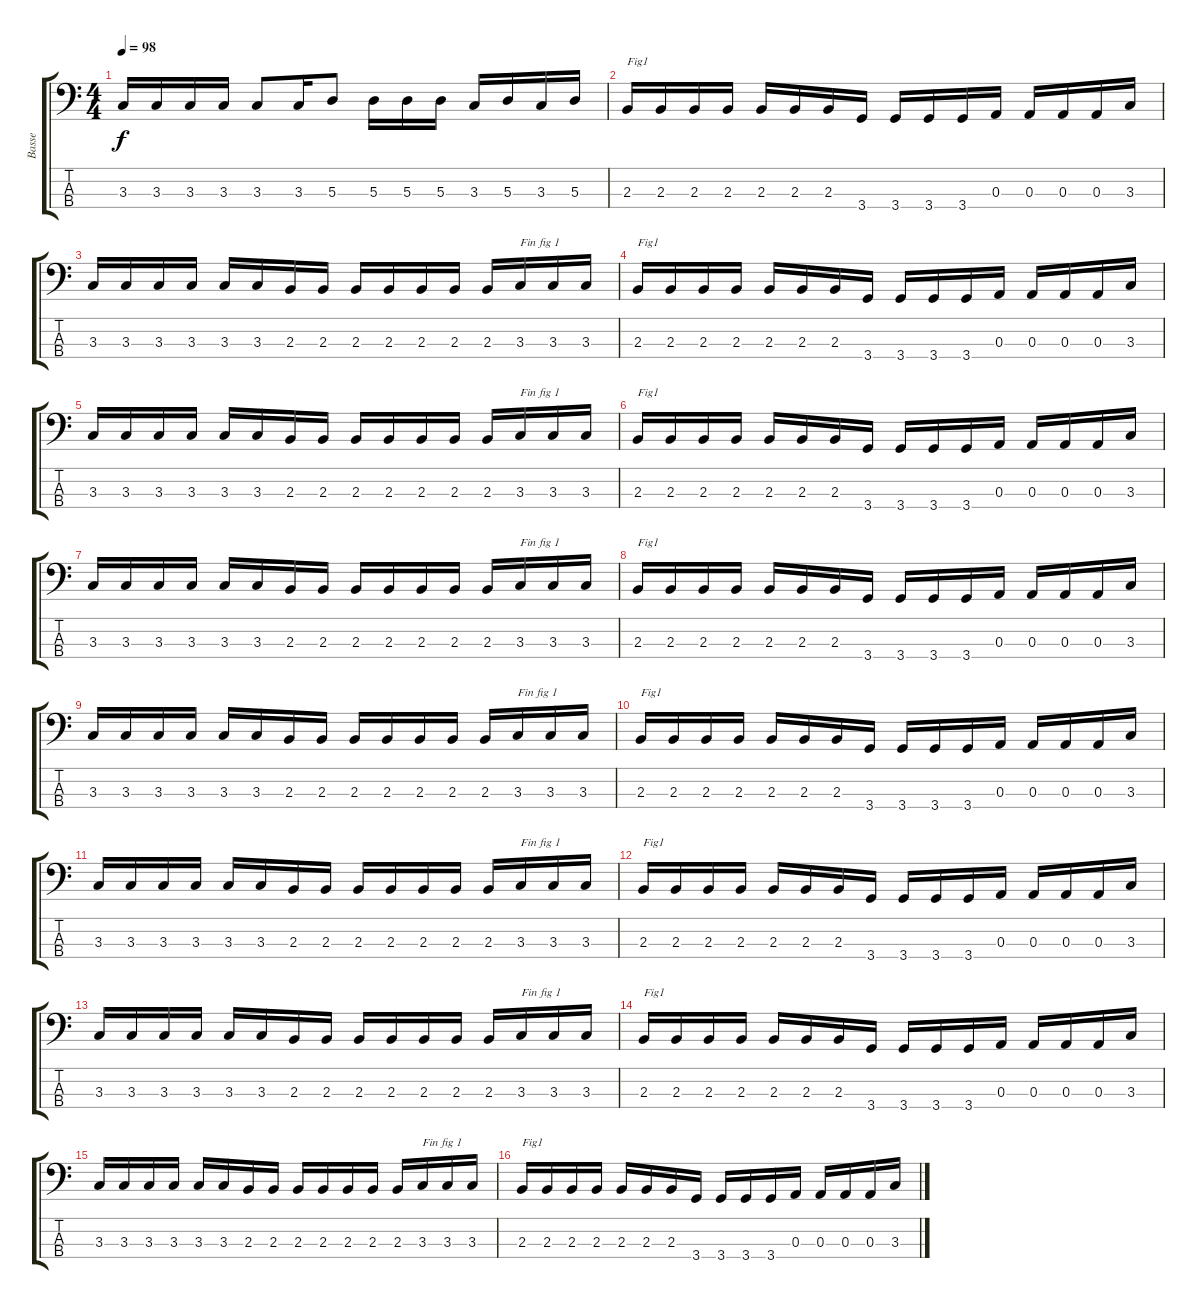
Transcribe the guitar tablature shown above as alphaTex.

\track ("Basse" "Basse") {instrument electricbassfinger}
\staff {score tabs}
\tuning (G2 D2 A1 E1) {hide}
\ts (4 4)
\tempo 98
\clef f4
\ks c
3.3{t}.16{dy f} 3.3.16 3.3.16 3.3.16 3.3.8 3.3.16 5.3.8 5.3.16 5.3.16 5.3.16 3.3.16 5.3.16 3.3.16 5.3.16 |
2.3.16{txt "Fig1"} 2.3.16 2.3.16 2.3.16 2.3.16 2.3.16 2.3.16 3.4.16 3.4.16 3.4.16 3.4.16 0.3.16 0.3.16 0.3.16 0.3.16 3.3.16 |
3.3.16 3.3.16 3.3.16 3.3.16 3.3.16 3.3.16 2.3.16 2.3.16 2.3.16 2.3.16 2.3.16 2.3.16 2.3.16 3.3.16{txt "Fin fig 1"} 3.3.16 3.3.16 |
2.3.16{txt "Fig1"} 2.3.16 2.3.16 2.3.16 2.3.16 2.3.16 2.3.16 3.4.16 3.4.16 3.4.16 3.4.16 0.3.16 0.3.16 0.3.16 0.3.16 3.3.16 |
3.3.16 3.3.16 3.3.16 3.3.16 3.3.16 3.3.16 2.3.16 2.3.16 2.3.16 2.3.16 2.3.16 2.3.16 2.3.16 3.3.16{txt "Fin fig 1"} 3.3.16 3.3.16 |
2.3.16{txt "Fig1"} 2.3.16 2.3.16 2.3.16 2.3.16 2.3.16 2.3.16 3.4.16 3.4.16 3.4.16 3.4.16 0.3.16 0.3.16 0.3.16 0.3.16 3.3.16 |
3.3.16 3.3.16 3.3.16 3.3.16 3.3.16 3.3.16 2.3.16 2.3.16 2.3.16 2.3.16 2.3.16 2.3.16 2.3.16 3.3.16{txt "Fin fig 1"} 3.3.16 3.3.16 |
2.3.16{txt "Fig1"} 2.3.16 2.3.16 2.3.16 2.3.16 2.3.16 2.3.16 3.4.16 3.4.16 3.4.16 3.4.16 0.3.16 0.3.16 0.3.16 0.3.16 3.3.16 |
3.3.16 3.3.16 3.3.16 3.3.16 3.3.16 3.3.16 2.3.16 2.3.16 2.3.16 2.3.16 2.3.16 2.3.16 2.3.16 3.3.16{txt "Fin fig 1"} 3.3.16 3.3.16 |
2.3.16{txt "Fig1"} 2.3.16 2.3.16 2.3.16 2.3.16 2.3.16 2.3.16 3.4.16 3.4.16 3.4.16 3.4.16 0.3.16 0.3.16 0.3.16 0.3.16 3.3.16 |
3.3.16 3.3.16 3.3.16 3.3.16 3.3.16 3.3.16 2.3.16 2.3.16 2.3.16 2.3.16 2.3.16 2.3.16 2.3.16 3.3.16{txt "Fin fig 1"} 3.3.16 3.3.16 |
2.3.16{txt "Fig1"} 2.3.16 2.3.16 2.3.16 2.3.16 2.3.16 2.3.16 3.4.16 3.4.16 3.4.16 3.4.16 0.3.16 0.3.16 0.3.16 0.3.16 3.3.16 |
3.3.16 3.3.16 3.3.16 3.3.16 3.3.16 3.3.16 2.3.16 2.3.16 2.3.16 2.3.16 2.3.16 2.3.16 2.3.16 3.3.16{txt "Fin fig 1"} 3.3.16 3.3.16 |
2.3.16{txt "Fig1"} 2.3.16 2.3.16 2.3.16 2.3.16 2.3.16 2.3.16 3.4.16 3.4.16 3.4.16 3.4.16 0.3.16 0.3.16 0.3.16 0.3.16 3.3.16 |
3.3.16 3.3.16 3.3.16 3.3.16 3.3.16 3.3.16 2.3.16 2.3.16 2.3.16 2.3.16 2.3.16 2.3.16 2.3.16 3.3.16{txt "Fin fig 1"} 3.3.16 3.3.16 |
2.3.16{txt "Fig1"} 2.3.16 2.3.16 2.3.16 2.3.16 2.3.16 2.3.16 3.4.16 3.4.16 3.4.16 3.4.16 0.3.16 0.3.16 0.3.16 0.3.16 3.3.16
